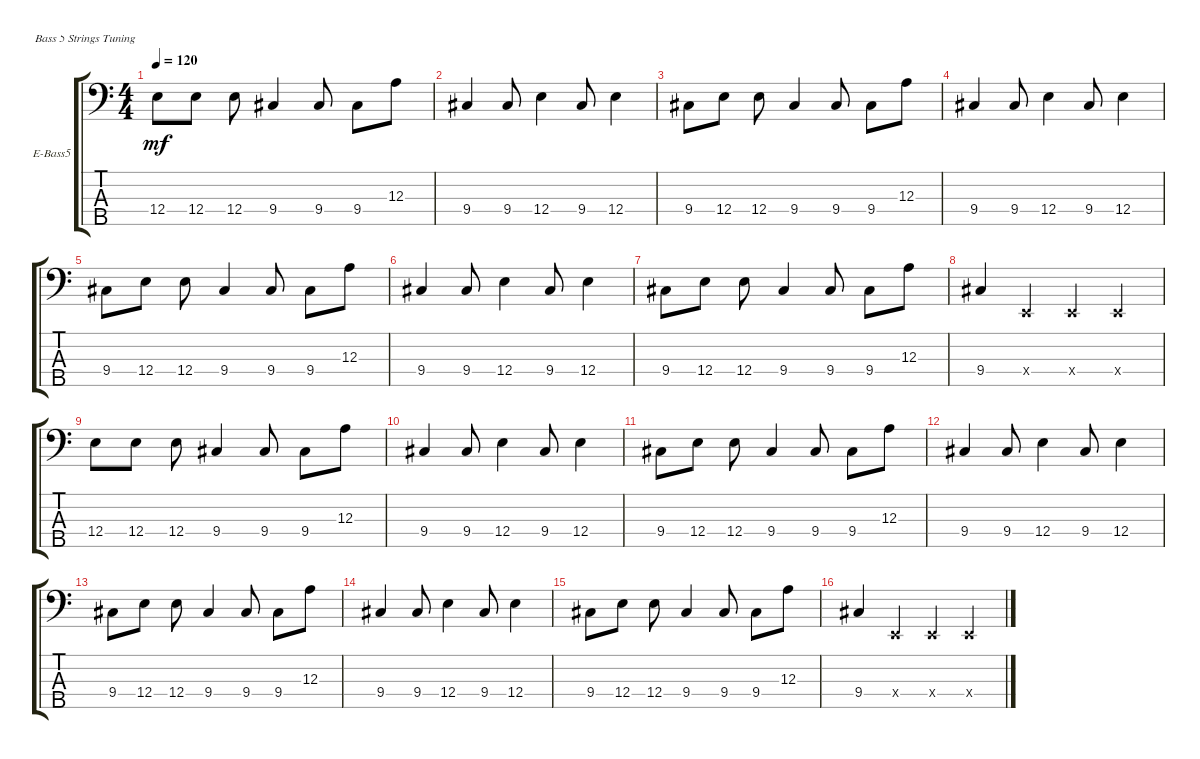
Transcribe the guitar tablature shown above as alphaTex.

\defaultSystemsLayout 4
\bracketExtendMode groupsimilarinstruments
\firstSystemTrackNameOrientation horizontal
\otherSystemsTrackNameOrientation horizontal
\track ("Electric Bass" "E-Bass5") {instrument electricbassfinger}
\staff {score tabs}
\tuning (G2 D2 A1 E1 B0)
\ts (4 4)
\tempo 120
\clef f4
\ks c
12.4.8{dy mf instrument electricbassfinger} 12.4.8 12.4.8 9.4.4 9.4.8 9.4.8 12.3.8 |
9.4.4 9.4.8 12.4.4 9.4.8 12.4.4 |
9.4.8 12.4.8 12.4.8 9.4.4 9.4.8 9.4.8 12.3.8 |
9.4.4 9.4.8 12.4.4 9.4.8 12.4.4 |
9.4.8 12.4.8 12.4.8 9.4.4 9.4.8 9.4.8 12.3.8 |
9.4.4 9.4.8 12.4.4 9.4.8 12.4.4 |
9.4.8 12.4.8 12.4.8 9.4.4 9.4.8 9.4.8 12.3.8 |
9.4.4 0.4{x}.4 0.4{x}.4 0.4{x}.4 |
12.4.8 12.4.8 12.4.8 9.4.4 9.4.8 9.4.8 12.3.8 |
9.4.4 9.4.8 12.4.4 9.4.8 12.4.4 |
9.4.8 12.4.8 12.4.8 9.4.4 9.4.8 9.4.8 12.3.8 |
9.4.4 9.4.8 12.4.4 9.4.8 12.4.4 |
9.4.8 12.4.8 12.4.8 9.4.4 9.4.8 9.4.8 12.3.8 |
9.4.4 9.4.8 12.4.4 9.4.8 12.4.4 |
9.4.8 12.4.8 12.4.8 9.4.4 9.4.8 9.4.8 12.3.8 |
9.4.4 0.4{x}.4 0.4{x}.4 0.4{x}.4
